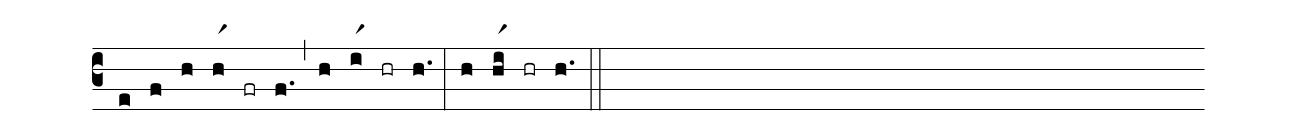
%%
(c3)
(e) (f)
(h) (hr1) (fr) (f.)  (,)
(h) (ir1) (hr) (h.) (:)
(h) (hir1) (hr) (h.) (::)
